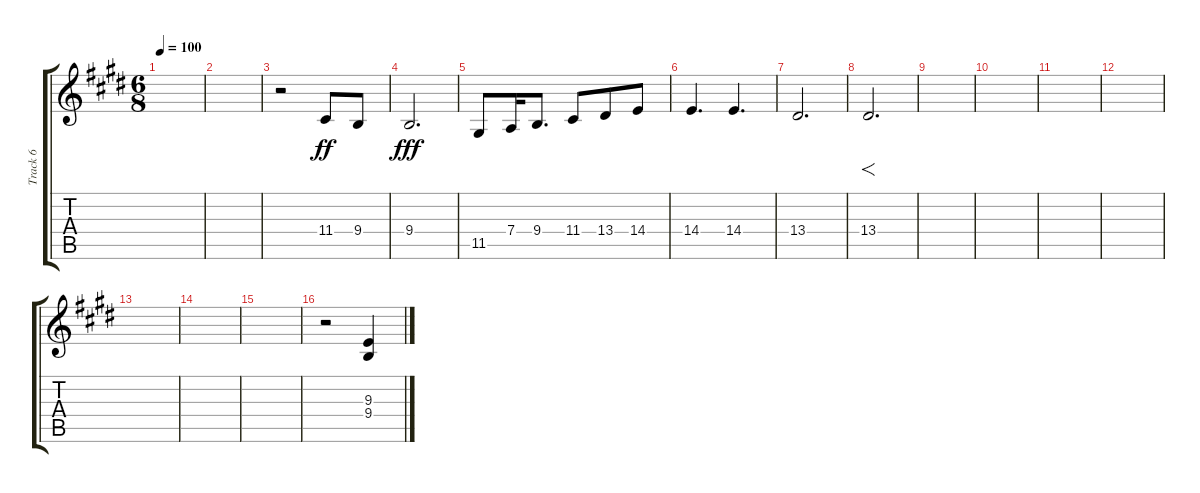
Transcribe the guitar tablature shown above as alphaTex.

\track ("Track 6" "Track 6") {instrument flute}
\staff {score tabs}
\tuning (E4 B3 G3 D3 A2 E2) {hide}
\ts (6 8)
\tempo 100
\clef g2
\ks c#minor
|
|
r.2 11.4.8{dy ff} 9.4.8 |
9.4.2{d dy fff} |
11.5.8 7.4.16 9.4.8{d} 11.4.8 13.4.8 14.4.8 |
14.4.4{d} 14.4.4{d} |
13.4.2{d} |
13.4.2{f d} |
|
|
|
|
|
|
|
r.2 (9.3 9.4).4
